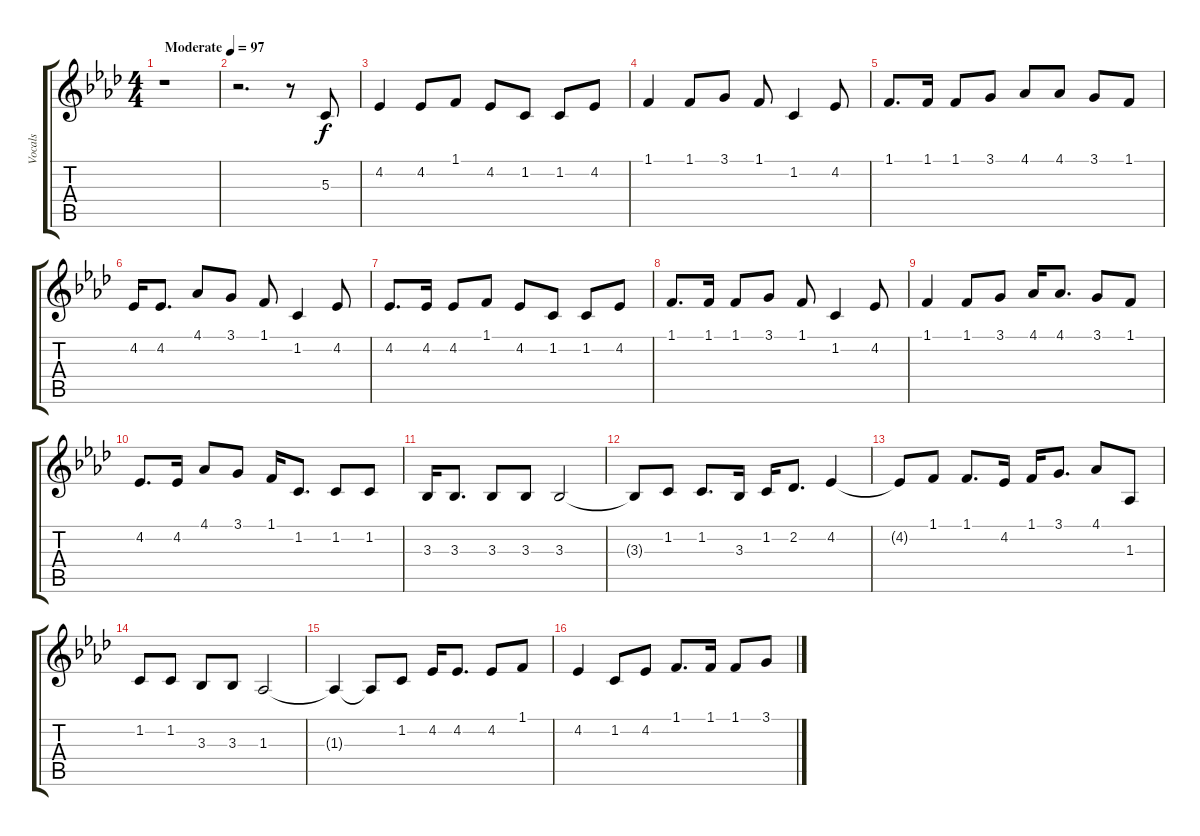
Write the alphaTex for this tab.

\track ("Vocals" "Vocals") {instrument viola}
\staff {score tabs}
\tuning (E4 B3 G3 D3 A2 E2) {hide}
\ts (4 4)
\tempo (97 "Moderate")
\clef g2
\ks ab
r.1{dy f instrument viola} |
r.2{d} r.8 5.3.8 |
4.2.4 4.2.8 1.1.8 4.2.8 1.2.8 1.2.8 4.2.8 |
1.1.4 1.1.8 3.1.8 1.1.8 1.2.4 4.2.8 |
1.1.8{d} 1.1.16 1.1.8 3.1.8 4.1.8 4.1.8 3.1.8 1.1.8 |
4.2.16 4.2.8{d} 4.1.8 3.1.8 1.1.8 1.2.4 4.2.8 |
4.2.8{d} 4.2.16 4.2.8 1.1.8 4.2.8 1.2.8 1.2.8 4.2.8 |
1.1.8{d} 1.1.16 1.1.8 3.1.8 1.1.8 1.2.4 4.2.8 |
1.1.4 1.1.8 3.1.8 4.1.16 4.1.8{d} 3.1.8 1.1.8 |
4.2.8{d} 4.2.16 4.1.8 3.1.8 1.1.16 1.2.8{d} 1.2.8 1.2.8 |
3.3.16 3.3.8{d} 3.3.8 3.3.8 3.3.2 |
3.3{t}.8 1.2.8 1.2.8{d} 3.3.16 1.2.16 2.2.8{d} 4.2.4 |
4.2{t}.8 1.1.8 1.1.8{d} 4.2.16 1.1.16 3.1.8{d} 4.1.8 1.3.8 |
1.2.8 1.2.8 3.3.8 3.3.8 1.3.2 |
1.3{t}.4 1.3{t}.8 1.2.8 4.2.16 4.2.8{d} 4.2.8 1.1.8 |
4.2.4 1.2.8 4.2.8 1.1.8{d} 1.1.16 1.1.8 3.1.8
